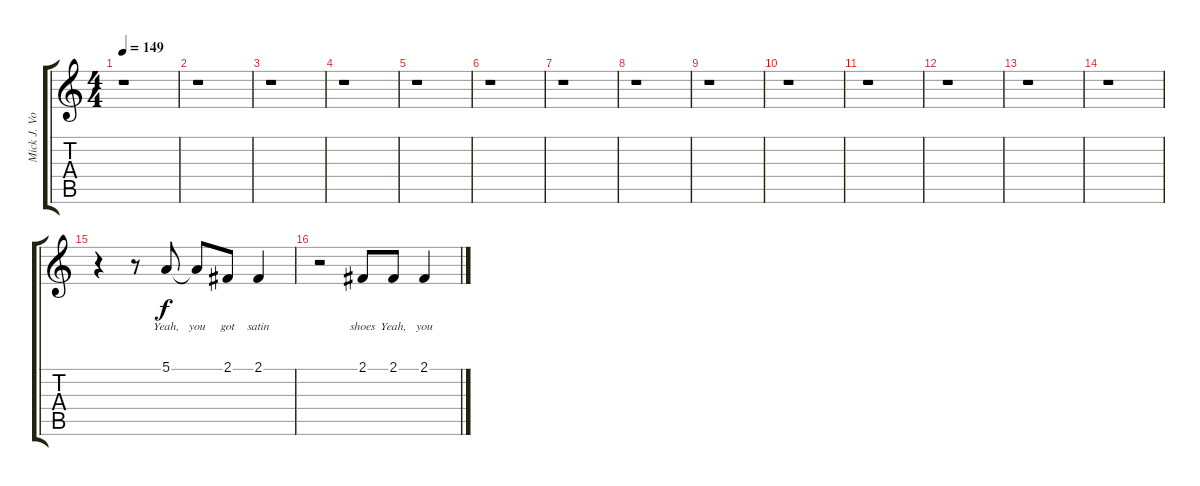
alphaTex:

\track ("Mick J. Vocal" "Mick J. Vo") {instrument voiceoohs}
\staff {score tabs}
\tuning (E4 B3 G3 D3 A2 E2) {hide}
\ts (4 4)
\tempo 149
\clef g2
\ks c
r.1{dy f instrument voiceoohs} |
r.1 |
r.1 |
r.1 |
r.1 |
r.1 |
r.1 |
r.1 |
r.1 |
r.1 |
r.1 |
r.1 |
r.1 |
r.1 |
r.4 r.8 5.1.8{lyrics (0 "Yeah,") lyrics (1 "") lyrics (2 "") lyrics (3 "") lyrics (4 "")} 5.1{t}.8{lyrics (0 "you") lyrics (1 "") lyrics (2 "") lyrics (3 "") lyrics (4 "")} 2.1.8{lyrics (0 "got") lyrics (1 "") lyrics (2 "") lyrics (3 "") lyrics (4 "")} 2.1.4{lyrics (0 "satin") lyrics (1 "") lyrics (2 "") lyrics (3 "") lyrics (4 "")} |
r.2 2.1.8{lyrics (0 "shoes") lyrics (1 "") lyrics (2 "") lyrics (3 "") lyrics (4 "")} 2.1.8{lyrics (0 "Yeah,") lyrics (1 "") lyrics (2 "") lyrics (3 "") lyrics (4 "")} 2.1.4{lyrics (0 "you") lyrics (1 "") lyrics (2 "") lyrics (3 "") lyrics (4 "")}
